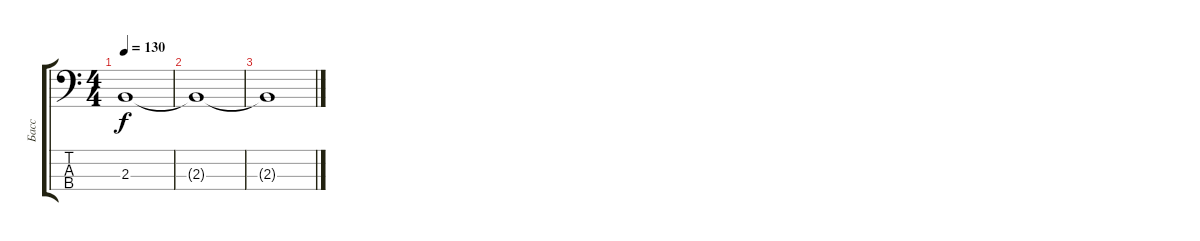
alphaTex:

\track ("Басс" "Басс") {instrument electricbasspick}
\staff {score tabs}
\tuning (G2 D2 A1 E1) {hide}
\ts (4 4)
\tempo 130
\clef f4
\ks c
2.3.1{dy f} |
2.3{t}.1 |
2.3{t}.1
